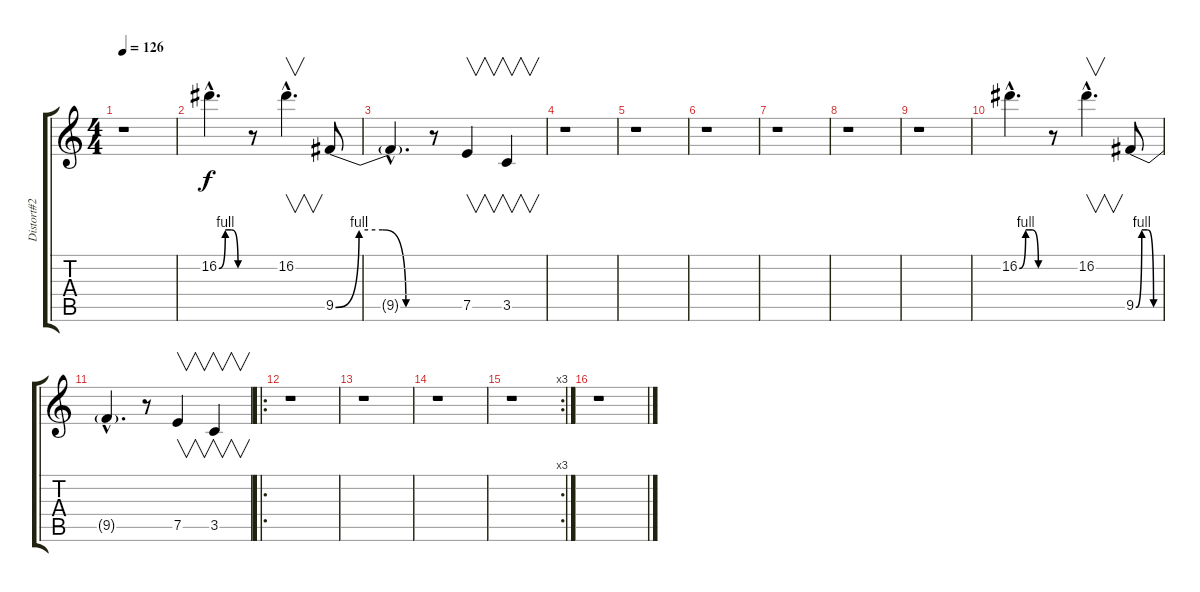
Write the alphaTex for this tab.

\track ("Distort#2" "Distort#2") {instrument distortionguitar}
\staff {score tabs}
\tuning (E4 B3 G3 D3 A2 E2) {hide}
\ts (4 4)
\tempo 126
\clef g2
\ks c
r.1{dy f} |
16.2{be (custom 0 0 15 4 30 4 45 0 60 0) hac}.4{d} r.8 16.2{hac}.4{v d} 9.5{be (custom 0 0 15 4 30 4 45 0 60 0)}.8 |
9.5{hac t}.4{d} r.8 7.5.4{v} 3.5.4{v} |
r.1 |
r.1 |
r.1 |
r.1 |
r.1 |
r.1 |
16.2{be (custom 0 0 15 4 30 4 45 0 60 0) hac}.4{d} r.8 16.2{hac}.4{v d} 9.5{be (custom 0 0 15 4 30 4 45 0 60 0)}.8 |
9.5{hac t}.4{d} r.8 7.5.4{v} 3.5.4{v} |
\ro
r.1 |
r.1 |
r.1 |
\rc 3
r.1 |
r.1
